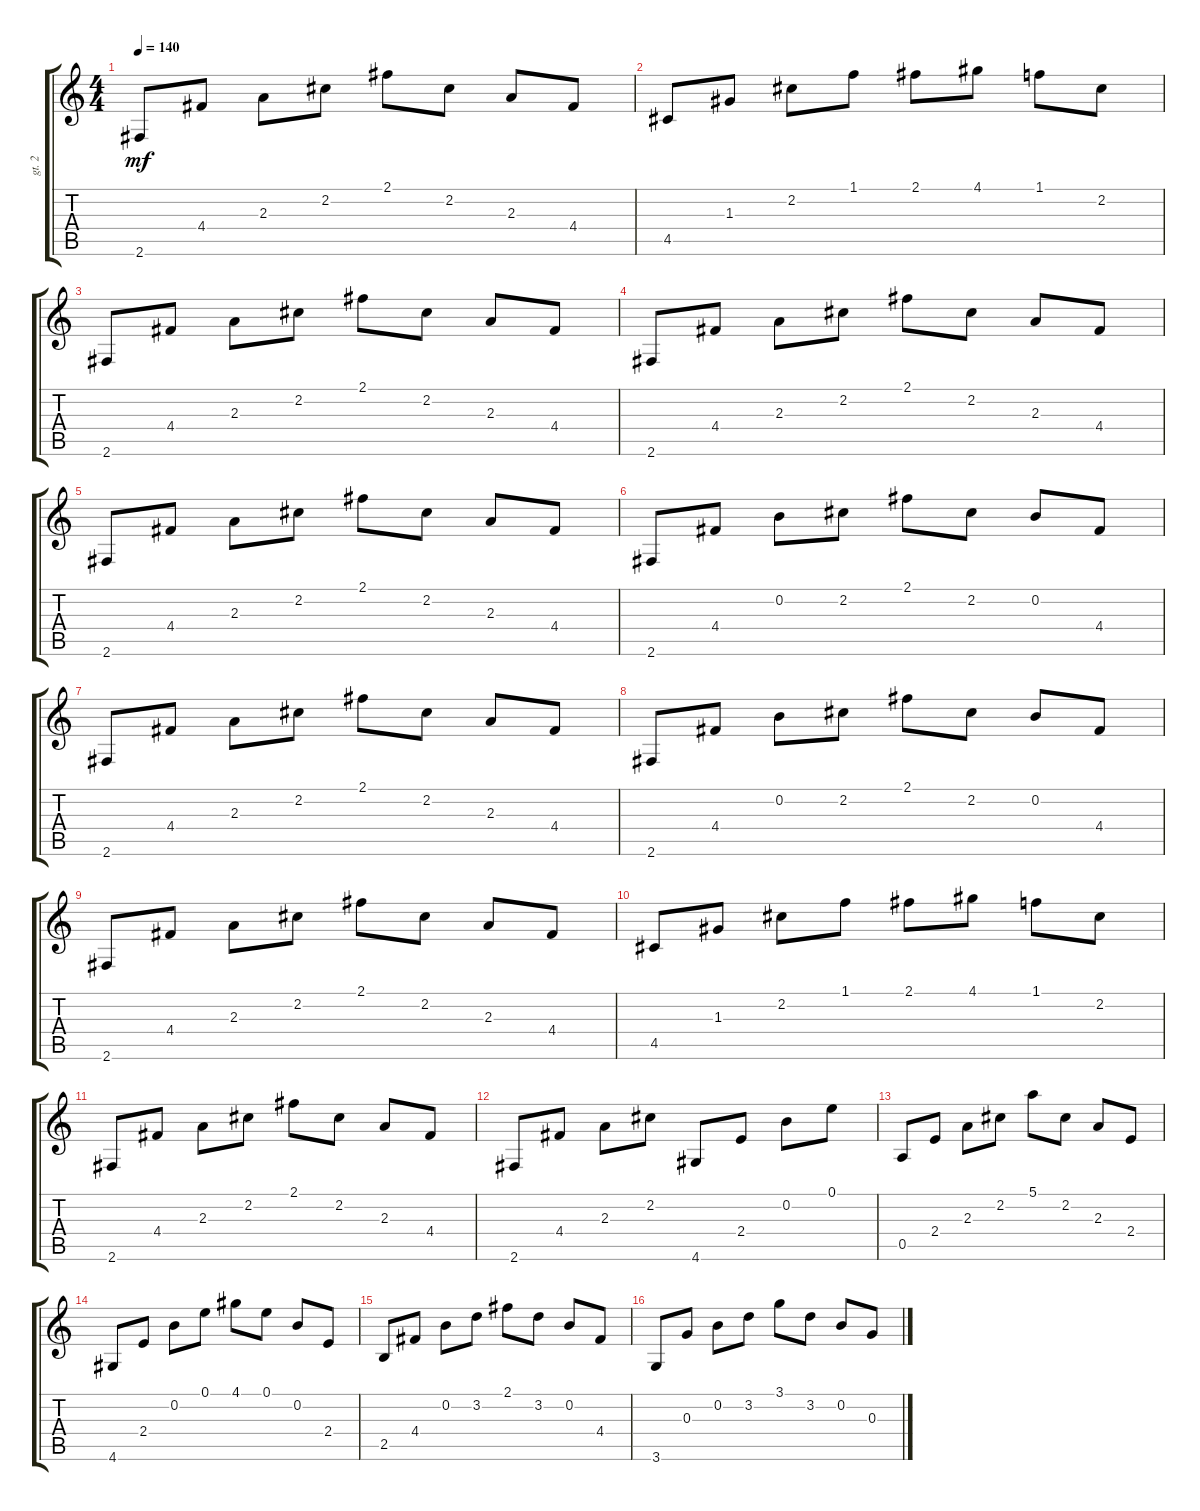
\track ("gt. 2" "gt. 2") {instrument acousticguitarsteel}
\staff {score tabs}
\tuning (E4 B3 G3 D3 A2 E2) {hide}
\ts (4 4)
\tempo 140
\clef g2
\ks c
2.6.8{dy mf} 4.4.8 2.3.8 2.2.8 2.1.8 2.2.8 2.3.8 4.4.8 |
4.5.8 1.3.8 2.2.8 1.1.8 2.1.8 4.1.8 1.1.8 2.2.8 |
2.6.8 4.4.8 2.3.8 2.2.8 2.1.8 2.2.8 2.3.8 4.4.8 |
2.6.8 4.4.8 2.3.8 2.2.8 2.1.8 2.2.8 2.3.8 4.4.8 |
2.6.8 4.4.8 2.3.8 2.2.8 2.1.8 2.2.8 2.3.8 4.4.8 |
2.6.8 4.4.8 0.2.8 2.2.8 2.1.8 2.2.8 0.2.8 4.4.8 |
2.6.8 4.4.8 2.3.8 2.2.8 2.1.8 2.2.8 2.3.8 4.4.8 |
2.6.8 4.4.8 0.2.8 2.2.8 2.1.8 2.2.8 0.2.8 4.4.8 |
2.6.8 4.4.8 2.3.8 2.2.8 2.1.8 2.2.8 2.3.8 4.4.8 |
4.5.8 1.3.8 2.2.8 1.1.8 2.1.8 4.1.8 1.1.8 2.2.8 |
2.6.8 4.4.8 2.3.8 2.2.8 2.1.8 2.2.8 2.3.8 4.4.8 |
2.6.8 4.4.8 2.3.8 2.2.8 4.6.8 2.4.8 0.2.8 0.1.8 |
0.5.8 2.4.8 2.3.8 2.2.8 5.1.8 2.2.8 2.3.8 2.4.8 |
4.6.8 2.4.8 0.2.8 0.1.8 4.1.8 0.1.8 0.2.8 2.4.8 |
2.5.8 4.4.8 0.2.8 3.2.8 2.1.8 3.2.8 0.2.8 4.4.8 |
3.6.8 0.3.8 0.2.8 3.2.8 3.1.8 3.2.8 0.2.8 0.3.8
